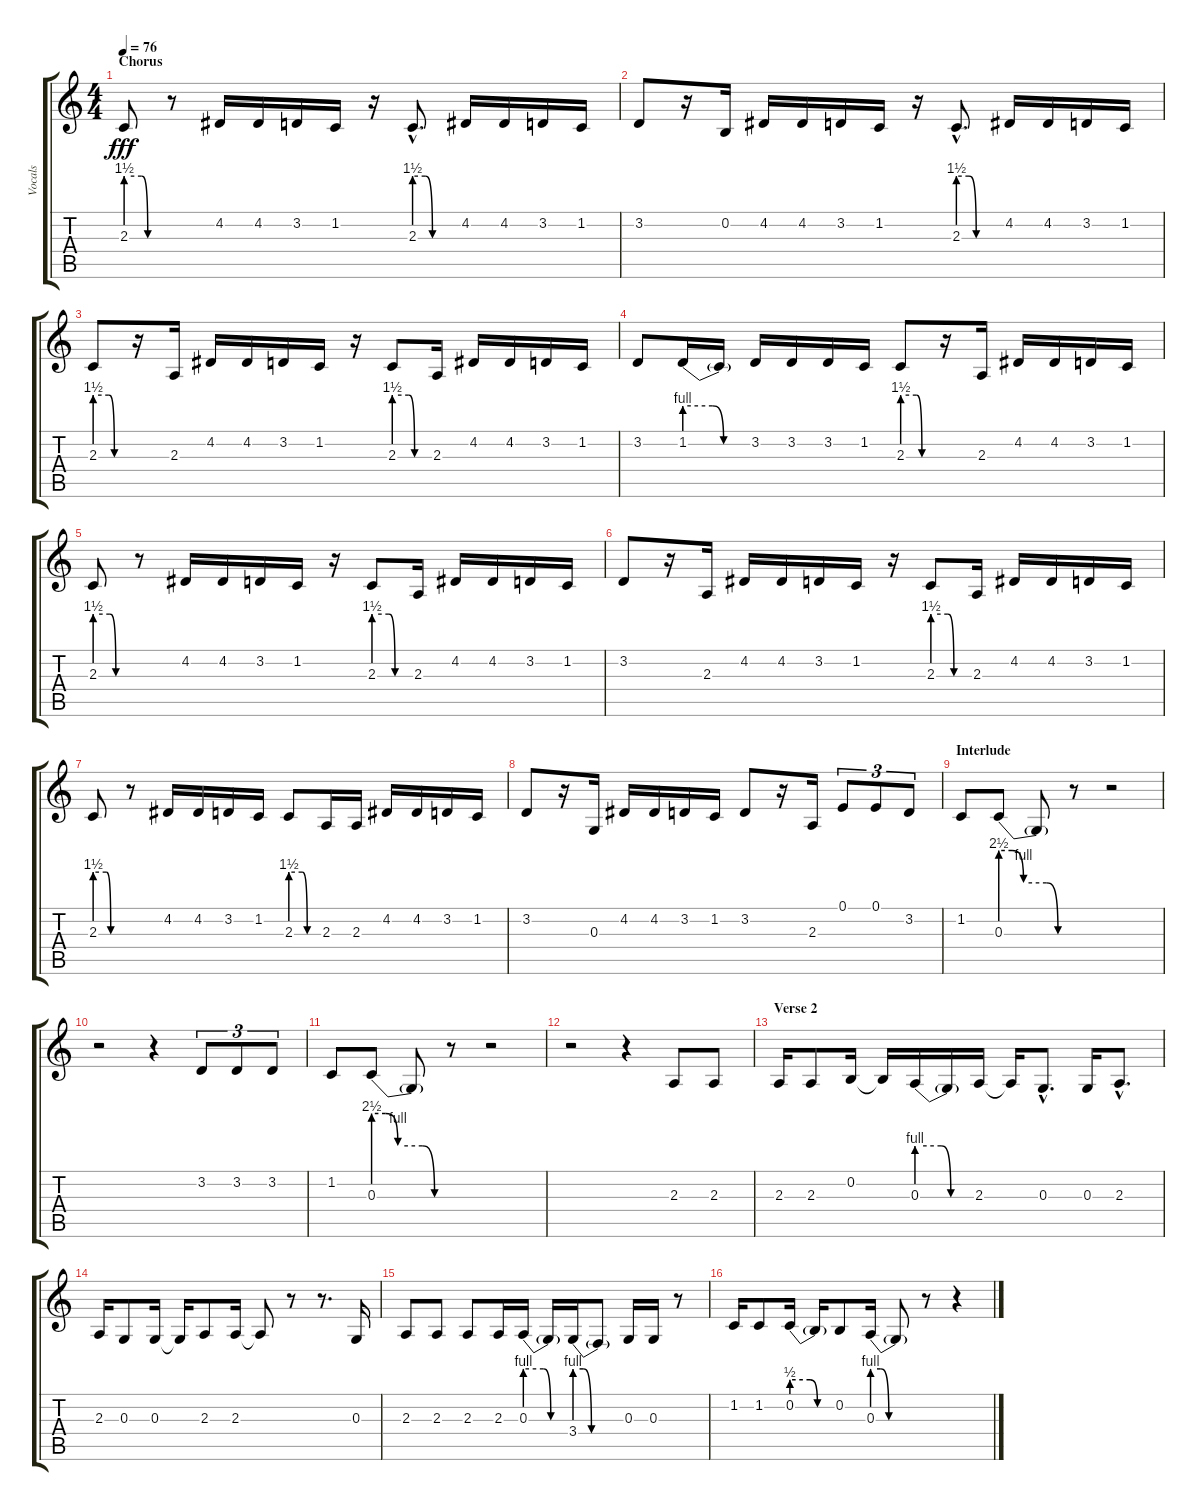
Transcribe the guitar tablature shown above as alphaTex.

\track ("Vocals" "Vocals") {instrument lead2sawtooth}
\staff {score tabs}
\tuning (E4 B3 G3 D3 A2 E2) {hide}
\ts (4 4)
\section ("" "Chorus")
\tempo 76
\clef g2
\ks c
2.3{be (custom 0 6 25 6 35 0 60 0)}.8{dy fff} r.8 4.2.16 4.2.16 3.2.16 1.2.16 r.16 2.3{be (custom 0 6 15 6 25 0 60 0) hac}.8{d} 4.2.16 4.2.16 3.2.16 1.2.16 |
3.2.8 r.16 0.2.16 4.2.16 4.2.16 3.2.16 1.2.16 r.16 2.3{be (custom 0 6 15 6 25 0 60 0) hac}.8{d} 4.2.16 4.2.16 3.2.16 1.2.16 |
2.3{be (custom 0 6 25 6 35 0 60 0)}.8 r.16 2.3.16 4.2.16 4.2.16 3.2.16 1.2.16 r.16 2.3{be (custom 0 6 25 6 35 0 60 0)}.8 2.3.16 4.2.16 4.2.16 3.2.16 1.2.16 |
3.2.8 1.2{be (custom 0 4 25 4 35 0 60 0)}.16 1.2{t}.16 3.2.16 3.2.16 3.2.16 1.2.16 2.3{be (custom 0 6 25 6 35 0 60 0)}.8 r.16 2.3.16 4.2.16 4.2.16 3.2.16 1.2.16 |
2.3{be (custom 0 6 25 6 35 0 60 0)}.8 r.8 4.2.16 4.2.16 3.2.16 1.2.16 r.16 2.3{be (custom 0 6 25 6 35 0 60 0)}.8 2.3.16 4.2.16 4.2.16 3.2.16 1.2.16 |
3.2.8 r.16 2.3.16 4.2.16 4.2.16 3.2.16 1.2.16 r.16 2.3{be (custom 0 6 25 6 35 0 60 0)}.8 2.3.16 4.2.16 4.2.16 3.2.16 1.2.16 |
2.3{be (custom 0 6 25 6 35 0 60 0)}.8 r.8 4.2.16 4.2.16 3.2.16 1.2.16 2.3{be (custom 0 6 25 6 36 0 60 0)}.8 2.3.16 2.3.16 4.2.16 4.2.16 3.2.16 1.2.16 |
3.2.8 r.16 0.3.16 4.2.16 4.2.16 3.2.16 1.2.16 3.2.8 r.16 2.3.16 0.1.8{tu (3 2)} 0.1.8{tu (3 2)} 3.2.8{tu (3 2)} |
\section ("" "Interlude")
1.2.8 0.3{be (custom 0 10 10 10 20 4 40 4 50 0 60 0)}.8 0.3{t}.8 r.8 r.2 |
r.2 r.4 3.2.8{tu (3 2)} 3.2.8{tu (3 2)} 3.2.8{tu (3 2)} |
1.2.8 0.3{be (custom 0 10 10 10 20 4 40 4 50 0 60 0)}.8 0.3{t}.8 r.8 r.2 |
r.2 r.4 2.3.8 2.3.8 |
\section ("" "Verse 2")
2.3.16 2.3.8 0.2.16 0.2{t}.16 0.3{be (custom 0 4 25 4 35 0 60 0)}.16 0.3{t}.16 2.3.16 2.3{t}.16 0.3{hac}.8{d} 0.3.16 2.3{hac}.8{d} |
2.3.16 0.3.8 0.3.16 0.3{t}.16 2.3.8 2.3.16 2.3{t}.8 r.8 r.8{d} 0.3.16 |
2.3.8 2.3.8 2.3.8 2.3.16 0.3{be (custom 0 4 25 4 35 0 60 0)}.16 0.3{t}.16 3.4{be (custom 0 4 10 4 20 0 60 0)}.16 3.4{t}.8 0.3.16 0.3.16 r.8 |
1.2.16 1.2.8 0.2{be (custom 0 2 25 2 35 0 60 0)}.16 0.2{t}.16 0.2.8 0.3{be (custom 0 4 10 4 20 0 60 0)}.16 0.3{t}.8 r.8 r.4
